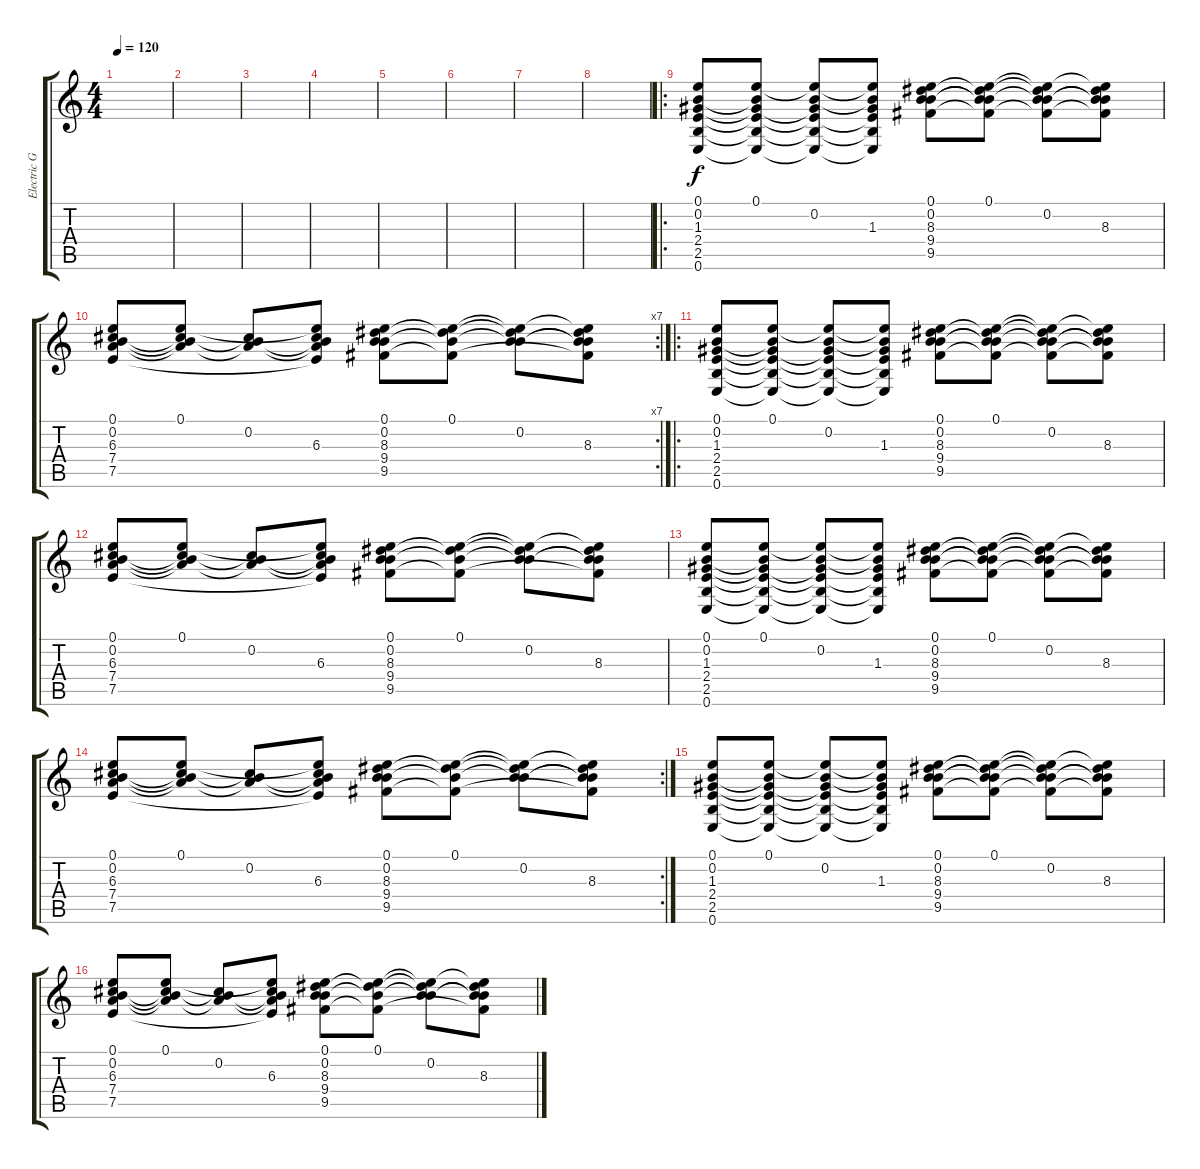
\track ("Electric Guitar" "Electric G") {instrument electricguitarclean}
\staff {score tabs}
\tuning (E4 B3 G3 D3 A2 E2) {hide}
\ts (4 4)
\tempo 120
\clef g2
\ks c
|
|
|
|
|
|
|
|
\ro
(0.1 0.2 1.3 2.4 2.5 0.6).8 (0.1 0.2{t} 1.3{t} 2.4{t} 2.5{t} 0.6{t}).8 (0.1{t} 0.2 1.3{t} 2.4{t} 2.5{t} 0.6{t}).8 (0.1{t} 0.2{t} 1.3 2.4{t} 2.5{t} 0.6{t}).8 (0.1 0.2 8.3 9.4 9.5).8 (0.1 0.2{t} 8.3{t} 9.4{t} 9.5{t}).8 (0.1{t} 0.2 8.3{t} 9.4{t} 9.5{t}).8 (0.1{t} 0.2{t} 8.3 9.4{t} 9.5{t}).8 |
\rc 7
(0.1 0.2 6.3 7.4 7.5).8 (0.1 0.2{t} 6.3{t} 7.4{t}).8 (0.2 6.3{t} 7.4{t}).8 (0.1{t} 0.2{t} 6.3 7.4{t} 7.5{t}).8 (0.1 0.2 8.3 9.4 9.5).8 (0.1 8.3{t} 9.4{t} 9.5{t}).8 (0.1{t} 0.2 8.3{t} 9.4{t}).8 (0.1{t} 0.2{t} 8.3 9.4{t} 9.5{t}).8 |
\ro
(0.1 0.2 1.3 2.4 2.5 0.6).8 (0.1 0.2{t} 1.3{t} 2.4{t} 2.5{t} 0.6{t}).8 (0.1{t} 0.2 1.3{t} 2.4{t} 2.5{t} 0.6{t}).8 (0.1{t} 0.2{t} 1.3 2.4{t} 2.5{t} 0.6{t}).8 (0.1 0.2 8.3 9.4 9.5).8 (0.1 0.2{t} 8.3{t} 9.4{t} 9.5{t}).8 (0.1{t} 0.2 8.3{t} 9.4{t} 9.5{t}).8 (0.1{t} 0.2{t} 8.3 9.4{t} 9.5{t}).8 |
(0.1 0.2 6.3 7.4 7.5).8 (0.1 0.2{t} 6.3{t} 7.4{t}).8 (0.2 6.3{t} 7.4{t}).8 (0.1{t} 0.2{t} 6.3 7.4{t} 7.5{t}).8 (0.1 0.2 8.3 9.4 9.5).8 (0.1 8.3{t} 9.4{t} 9.5{t}).8 (0.1{t} 0.2 8.3{t} 9.4{t}).8 (0.1{t} 0.2{t} 8.3 9.4{t} 9.5{t}).8 |
(0.1 0.2 1.3 2.4 2.5 0.6).8 (0.1 0.2{t} 1.3{t} 2.4{t} 2.5{t} 0.6{t}).8 (0.1{t} 0.2 1.3{t} 2.4{t} 2.5{t} 0.6{t}).8 (0.1{t} 0.2{t} 1.3 2.4{t} 2.5{t} 0.6{t}).8 (0.1 0.2 8.3 9.4 9.5).8 (0.1 0.2{t} 8.3{t} 9.4{t} 9.5{t}).8 (0.1{t} 0.2 8.3{t} 9.4{t} 9.5{t}).8 (0.1{t} 0.2{t} 8.3 9.4{t} 9.5{t}).8 |
\rc 2
(0.1 0.2 6.3 7.4 7.5).8 (0.1 0.2{t} 6.3{t} 7.4{t}).8 (0.2 6.3{t} 7.4{t}).8 (0.1{t} 0.2{t} 6.3 7.4{t} 7.5{t}).8 (0.1 0.2 8.3 9.4 9.5).8 (0.1 8.3{t} 9.4{t} 9.5{t}).8 (0.1{t} 0.2 8.3{t} 9.4{t}).8 (0.1{t} 0.2{t} 8.3 9.4{t} 9.5{t}).8 |
(0.1 0.2 1.3 2.4 2.5 0.6).8 (0.1 0.2{t} 1.3{t} 2.4{t} 2.5{t} 0.6{t}).8 (0.1{t} 0.2 1.3{t} 2.4{t} 2.5{t} 0.6{t}).8 (0.1{t} 0.2{t} 1.3 2.4{t} 2.5{t} 0.6{t}).8 (0.1 0.2 8.3 9.4 9.5).8 (0.1 0.2{t} 8.3{t} 9.4{t} 9.5{t}).8 (0.1{t} 0.2 8.3{t} 9.4{t} 9.5{t}).8 (0.1{t} 0.2{t} 8.3 9.4{t} 9.5{t}).8 |
(0.1 0.2 6.3 7.4 7.5).8 (0.1 0.2{t} 6.3{t} 7.4{t}).8 (0.2 6.3{t} 7.4{t}).8 (0.1{t} 0.2{t} 6.3 7.4{t} 7.5{t}).8 (0.1 0.2 8.3 9.4 9.5).8 (0.1 8.3{t} 9.4{t} 9.5{t}).8 (0.1{t} 0.2 8.3{t} 9.4{t}).8 (0.1{t} 0.2{t} 8.3 9.4{t} 9.5{t}).8
